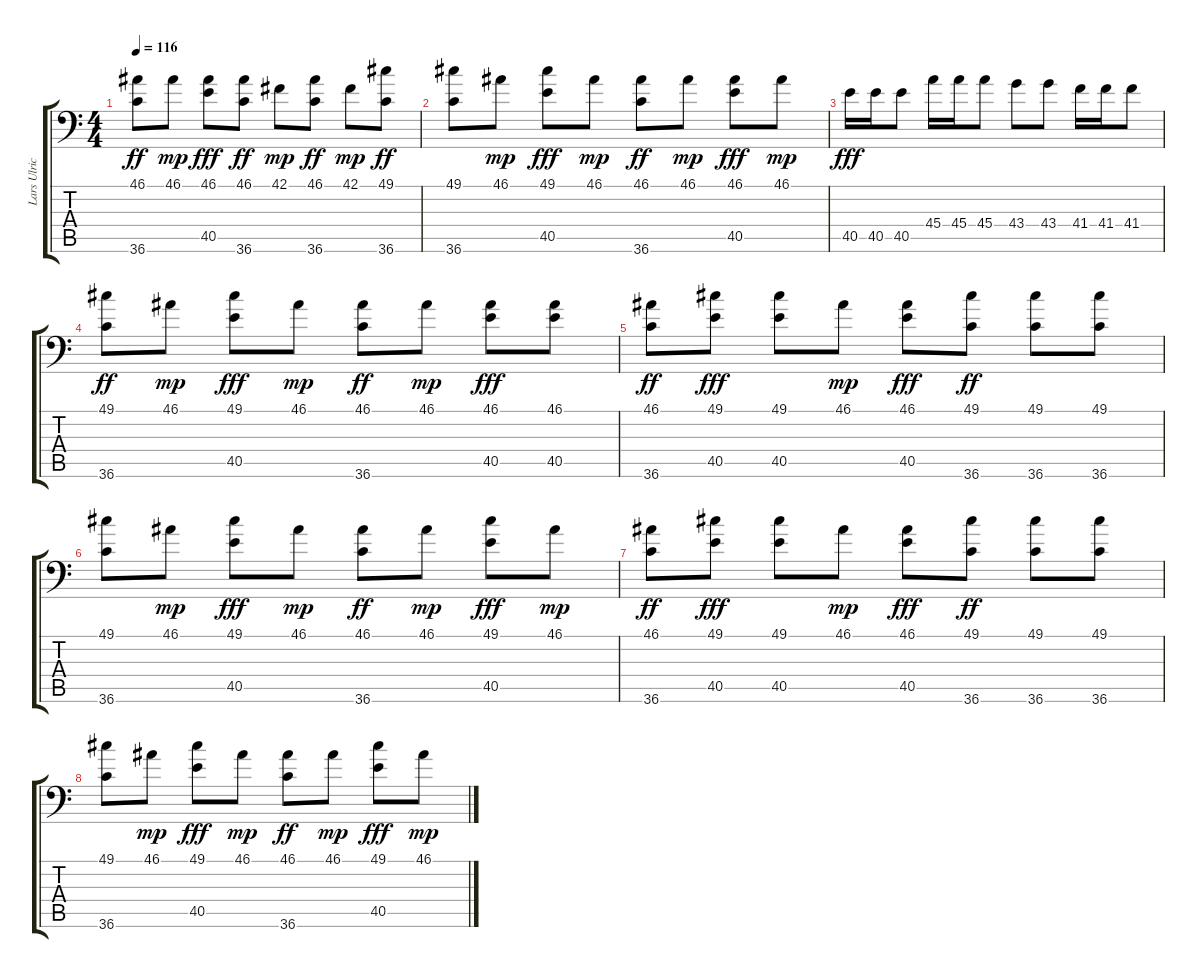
\track ("Lars Ulrich (Drums)" "Lars Ulric") {instrument acousticgrandpiano}
\staff {score tabs}
\tuning (C-1 C-1 C-1 C-1 C-1 C-1) {hide}
\ts (4 4)
\tempo 116
\clef f4
\ks c
(46.1 36.6).8{dy ff} 46.1.8{dy mp} (46.1 40.5).8{dy fff} (46.1 36.6).8{dy ff} 42.1.8{dy mp} (46.1 36.6).8{dy ff} 42.1.8{dy mp} (49.1 36.6).8{dy ff} |
(49.1 36.6).8 46.1.8{dy mp} (49.1 40.5).8{dy fff} 46.1.8{dy mp} (46.1 36.6).8{dy ff} 46.1.8{dy mp} (46.1 40.5).8{dy fff} 46.1.8{dy mp} |
40.5.16{dy fff} 40.5.16 40.5.8 45.4.16 45.4.16 45.4.8 43.4.8 43.4.8 41.4.16 41.4.16 41.4.8 |
(49.1 36.6).8{dy ff} 46.1.8{dy mp} (49.1 40.5).8{dy fff} 46.1.8{dy mp} (46.1 36.6).8{dy ff} 46.1.8{dy mp} (46.1 40.5).8{dy fff} (46.1 40.5).8 |
(46.1 36.6).8{dy ff} (49.1 40.5).8{dy fff} (49.1 40.5).8 46.1.8{dy mp} (46.1 40.5).8{dy fff} (49.1 36.6).8{dy ff} (49.1 36.6).8 (49.1 36.6).8 |
(49.1 36.6).8 46.1.8{dy mp} (49.1 40.5).8{dy fff} 46.1.8{dy mp} (46.1 36.6).8{dy ff} 46.1.8{dy mp} (49.1 40.5).8{dy fff} 46.1.8{dy mp} |
(46.1 36.6).8{dy ff} (49.1 40.5).8{dy fff} (49.1 40.5).8 46.1.8{dy mp} (46.1 40.5).8{dy fff} (49.1 36.6).8{dy ff} (49.1 36.6).8 (49.1 36.6).8 |
(49.1 36.6).8 46.1.8{dy mp} (49.1 40.5).8{dy fff} 46.1.8{dy mp} (46.1 36.6).8{dy ff} 46.1.8{dy mp} (49.1 40.5).8{dy fff} 46.1.8{dy mp}
